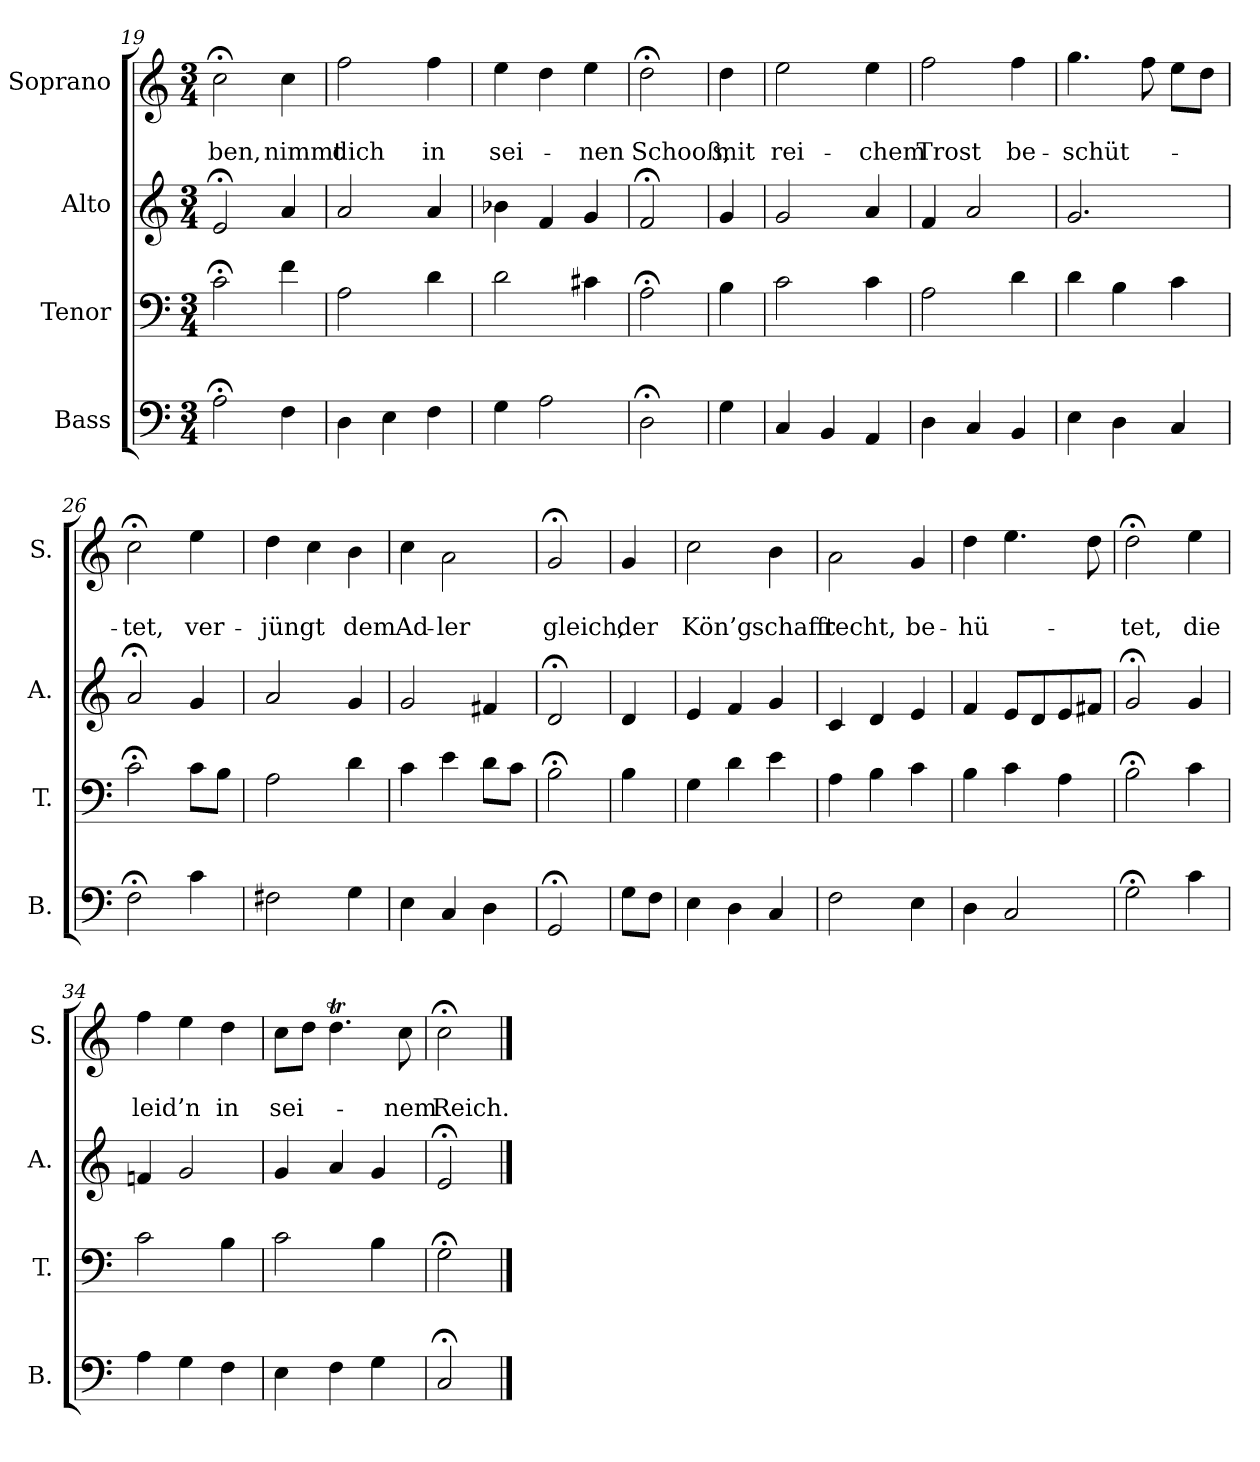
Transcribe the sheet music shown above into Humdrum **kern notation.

**kern	**kern	**kern	**kern	**text	**text
*part4	*part3	*part2	*part1	*part1	*part1
*staff4	*staff3	*staff2	*staff1	*staff1	*staff1
*I"Bass	*I"Tenor	*I"Alto	*I"Soprano	*	*
*I'B.	*I'T.	*I'A.	*I'S.	*	*
*clefF4	*clefF4	*clefG2	*clefG2	*	*
*k[]	*k[]	*k[]	*k[]	*	*
*C:	*C:	*C:	*C:	*	*
*M3/4	*M3/4	*M3/4	*M3/4	*	*
=19	=19	=19	=19	=19	=19
2A;<\	2c;<\	2e;</	2cc;<\	.	-ben,
4F\	4f\	4a/	4cc\	.	nimmt
=20	=20	=20	=20	=20	=20
4D\	2A\	2a/	2ff\	.	dich
4E\	.	.	.	.	.
4F\	4d\	4a/	4ff\	.	in
=21	=21	=21	=21	=21	=21
4G\	2d\	4b-X\	4ee\	.	sei-
2A\	.	4f/	4dd\	.	.
.	4c#X\	4g/	4ee\	.	-nen
=22	=22	=22	=22	=22	=22
2D;<\	2A;<\	2f;</	2dd;<\	.	Schooß,
!!LO:LB:g=z
=22a	=22a	=22a	=22a	=22a	=22a
4G\	4B\	4g/	4dd\	.	mit
=23	=23	=23	=23	=23	=23
4C/	2c\	2g/	2ee\	.	rei-
4BB/	.	.	.	.	.
4AA/	4c\	4a/	4ee\	.	-chem
=24	=24	=24	=24	=24	=24
4D\	2A\	4f/	2ff\	.	Trost
4C/	.	2a/	.	.	.
4BB/	4d\	.	4ff\	.	be-
=25	=25	=25	=25	=25	=25
4E\	4d\	2.g/	4.gg\	.	-schüt-
4D\	4B\	.	.	.	.
.	.	.	8ff\	.	.
4C/	4c\	.	8ee\L	.	.
.	.	.	8dd\J	.	.
=26	=26	=26	=26	=26	=26
2F;<\	2c;<\	2a;</	2cc;<\	.	-tet,
4c\	8c\L	4g/	4ee\	.	ver-
.	8B\J	.	.	.	.
=27	=27	=27	=27	=27	=27
2F#X\	2A\	2a/	4dd\	.	-jüngt
.	.	.	4cc\	.	.
4G\	4d\	4g/	4b\	.	dem
=28	=28	=28	=28	=28	=28
4E\	4c\	2g/	4cc\	.	Ad-
4C/	4e\	.	2a\	.	-ler
4D\	8d\L	4f#X/	.	.	.
.	8c\J	.	.	.	.
=29	=29	=29	=29	=29	=29
2GG;</	2B;<\	2d;</	2g;</	.	gleich,
!!LO:PB:g=z
=29a	=29a	=29a	=29a	=29a	=29a
8G\L	4B\	4d/	4g/	.	der
8F\J	.	.	.	.	.
=30	=30	=30	=30	=30	=30
4E\	4G\	4e/	2cc\	.	Kön’g
4D\	4d\	4f/	.	.	.
4C/	4e\	4g/	4b\	.	schafft
=31	=31	=31	=31	=31	=31
2F\	4A\	4c/	2a\	.	recht,
.	4B\	4d/	.	.	.
4E\	4c\	4e/	4g/	.	be-
=32	=32	=32	=32	=32	=32
4D\	4B\	4f/	4dd\	.	-hü-
2C/	4c\	8e/L	4.ee\	.	.
.	.	8d/	.	.	.
.	4A\	8e/	.	.	.
.	.	8f#X/J	8dd\	.	.
=33	=33	=33	=33	=33	=33
2G;<\	2B;<\	2g;</	2dd;<\	.	-tet,
4c\	4c\	4g/	4ee\	.	die
=34	=34	=34	=34	=34	=34
4A\	2c\	4fn/	4ff\	.	leid’n
4G\	.	2g/	4ee\	.	.
4F\	4B\	.	4dd\	.	in
=35	=35	=35	=35	=35	=35
4E\	2c\	4g/	8cc\L	.	sei-
.	.	.	8dd\J	.	.
4F\	.	4a/	4.ddT\	.	.
4G\	4B\	4g/	.	.	.
.	.	.	8cc\	.	-nem
=36	=36	=36	=36	=36	=36
2C;</	2G;<\	2e;</	2cc;<\	.	Reich.
==	==	==	==	==	==
*-	*-	*-	*-	*-	*-
